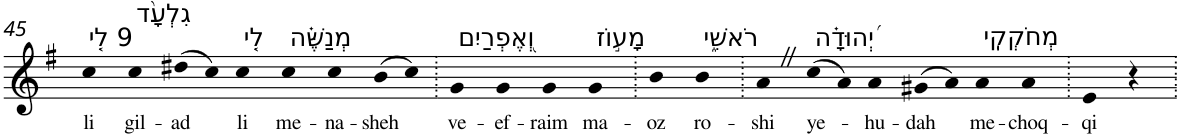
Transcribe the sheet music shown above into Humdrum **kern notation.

**kern	**text
*part1	*part1
*staff1	*staff1
*I"Piano	*
*I'Pno	*
!!LO:PB:g=z
*clefG2	*
*k[f#]	*
*G:	*
=45	=45
!LO:TX:a:t=9 לִ֤י	!
!	!LO:LY:b
4cc	li
!LO:TX:a:t=גִלְעָ֨ד	!
!	!LO:LY:b
4cc	gil-
!	!LO:LY:b
(>8dd#X	-ad
8cc)	.
!LO:TX:a:t=לִ֤י	!
!	!LO:LY:b
4cc	li
!LO:TX:a:t=מְנַשֶּׁ֗ה	!
!	!LO:LY:b
4cc	me-
!	!LO:LY:b
4cc	-na-
!	!LO:LY:b
(>8b	-sheh
8cc)	.
=46.	=46.
!LO:TX:a:t=וְ֭אֶפְרַיִם	!
!	!LO:LY:b
4g	ve-
!	!LO:LY:b
4g	-ef-
!	!LO:LY:b
4g	-raim
!LO:TX:a:t=מָע֣וֹז	!
!	!LO:LY:b
4g	ma-
=47.	=47.
!	!LO:LY:b
4b	-oz
!LO:TX:a:t=רֹאשִׁ֑י	!
!	!LO:LY:b
4b	ro-
=48.	=48.
!	!LO:LY:b
4aZ	-shi
!LO:TX:a:t=יְ֝הוּדָ֗ה	!
!	!LO:LY:b
(>8cc	ye-
8a)	.
!	!LO:LY:b
4a	-hu-
!	!LO:LY:b
(>8g#X	-dah
8a)	.
!LO:TX:a:t=מְחֹקְקִֽי	!
!	!LO:LY:b
4a	me-
!	!LO:LY:b
4a	-choq-
=49.	=49.
!	!LO:LY:b
4e	-qi
4r	.
=.	=.
*-	*-
